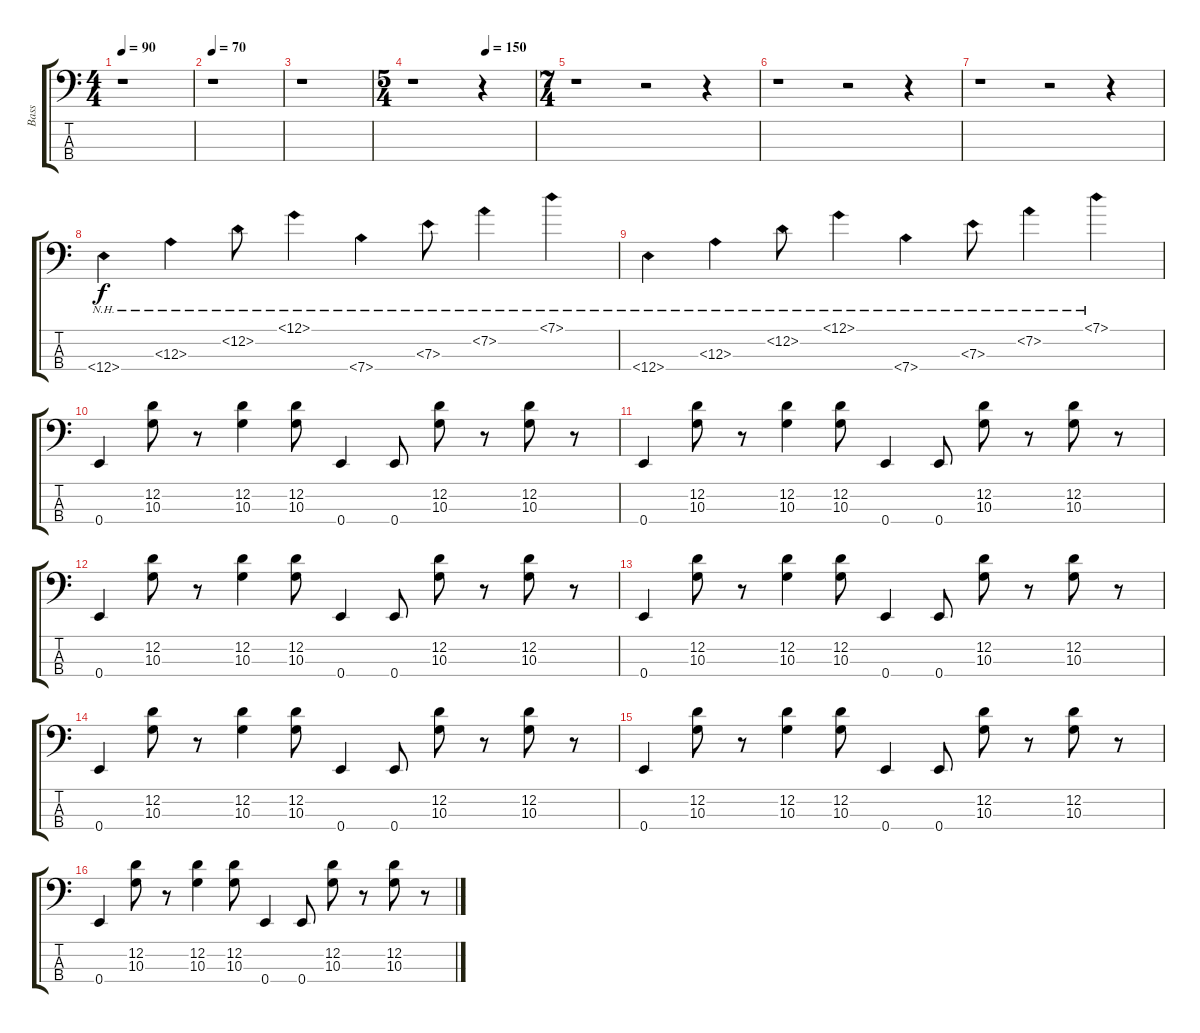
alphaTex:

\track ("Bass" "Bass") {instrument electricbassfinger}
\staff {score tabs}
\tuning (G2 D2 A1 E1) {hide}
\ts (4 4)
\tempo 90
\clef f4
\ks c
r.1{dy f} |
\tempo 70
r.1 |
r.1 |
\ts (5 4)
\tempo (150 0.6)
r.1 r.4 |
\ts (7 4)
r.1 r.2 r.4 |
r.1 r.2 r.4 |
r.1 r.2 r.4 |
12.4{nh}.4 12.3{nh}.4 12.2{nh}.8 12.1{nh}.4 7.4{nh}.4 7.3{nh}.8 7.2{nh}.4 7.1{nh}.4 |
12.4{nh}.4 12.3{nh}.4 12.2{nh}.8 12.1{nh}.4 7.4{nh}.4 7.3{nh}.8 7.2{nh}.4 7.1{nh}.4 |
0.4.4 (12.2 10.3).8 r.8 (12.2 10.3).4 (12.2 10.3).8 0.4.4 0.4.8 (12.2 10.3).8 r.8 (12.2 10.3).8 r.8 |
0.4.4 (12.2 10.3).8 r.8 (12.2 10.3).4 (12.2 10.3).8 0.4.4 0.4.8 (12.2 10.3).8 r.8 (12.2 10.3).8 r.8 |
0.4.4 (12.2 10.3).8 r.8 (12.2 10.3).4 (12.2 10.3).8 0.4.4 0.4.8 (12.2 10.3).8 r.8 (12.2 10.3).8 r.8 |
0.4.4 (12.2 10.3).8 r.8 (12.2 10.3).4 (12.2 10.3).8 0.4.4 0.4.8 (12.2 10.3).8 r.8 (12.2 10.3).8 r.8 |
0.4.4 (12.2 10.3).8 r.8 (12.2 10.3).4 (12.2 10.3).8 0.4.4 0.4.8 (12.2 10.3).8 r.8 (12.2 10.3).8 r.8 |
0.4.4 (12.2 10.3).8 r.8 (12.2 10.3).4 (12.2 10.3).8 0.4.4 0.4.8 (12.2 10.3).8 r.8 (12.2 10.3).8 r.8 |
0.4.4 (12.2 10.3).8 r.8 (12.2 10.3).4 (12.2 10.3).8 0.4.4 0.4.8 (12.2 10.3).8 r.8 (12.2 10.3).8 r.8
